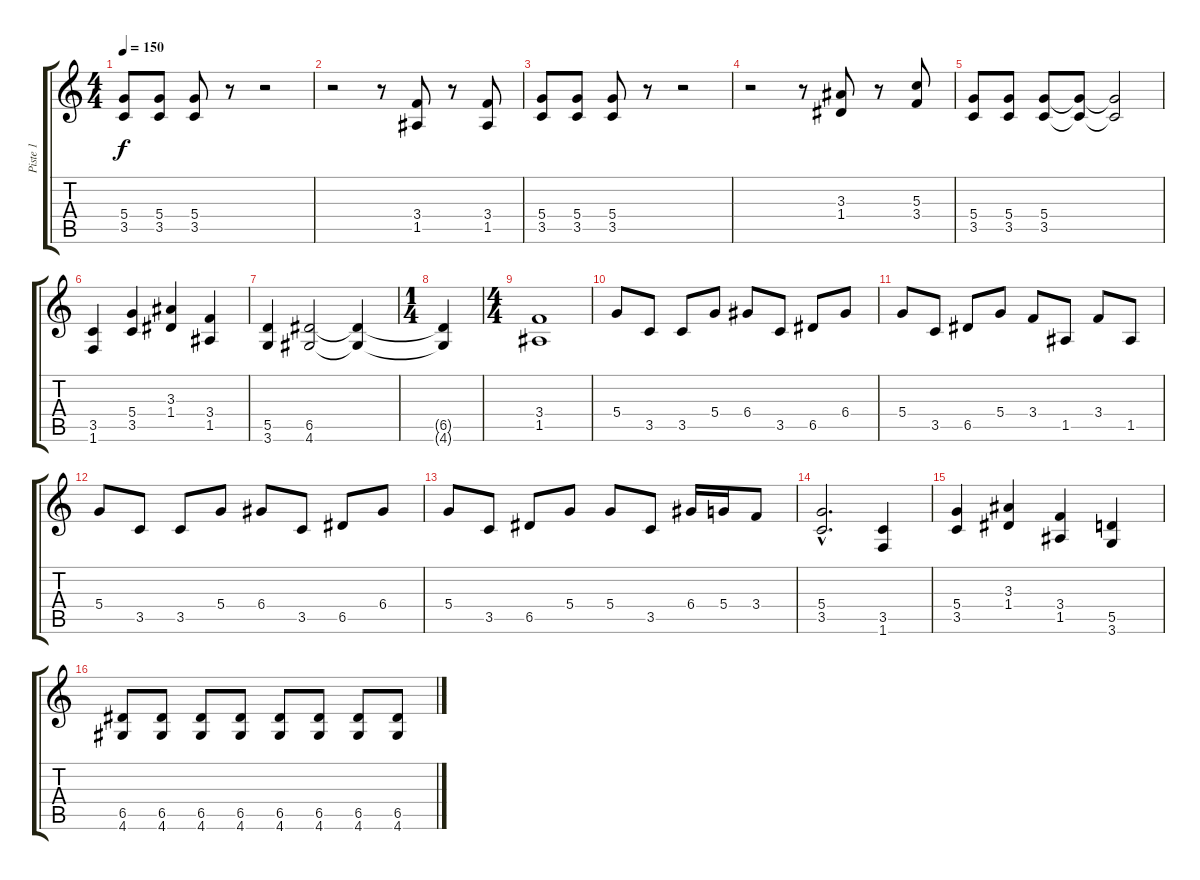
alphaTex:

\track ("Piste 1" "Piste 1") {instrument distortionguitar}
\staff {score tabs}
\tuning (E4 B3 G3 D3 A2 E2) {hide}
\ts (4 4)
\tempo 150
\clef g2
\ks c
(5.4 3.5).8{dy f instrument distortionguitar} (5.4 3.5).8 (5.4 3.5).8 r.8 r.2 |
r.2 r.8 (3.4 1.5).8 r.8 (3.4 1.5).8 |
(5.4 3.5).8 (5.4 3.5).8 (5.4 3.5).8 r.8 r.2 |
r.2 r.8 (3.3 1.4).8 r.8 (5.3 3.4).8 |
(5.4 3.5).8 (5.4 3.5).8 (5.4 3.5).8 (5.4{t} 3.5{t}).8 (5.4{t} 3.5{t}).2 |
(3.5 1.6).4 (5.4 3.5).4 (3.3 1.4).4 (3.4 1.5).4 |
(5.5 3.6).4 (6.5 4.6).2 (6.5{t} 4.6{t}).4 |
\ts (1 4)
(6.5{t} 4.6{t}).4 |
\ts (4 4)
(3.4 1.5).1 |
5.4.8 3.5.8 3.5.8 5.4.8 6.4.8 3.5.8 6.5.8 6.4.8 |
5.4.8 3.5.8 6.5.8 5.4.8 3.4.8 1.5.8 3.4.8 1.5.8 |
5.4.8 3.5.8 3.5.8 5.4.8 6.4.8 3.5.8 6.5.8 6.4.8 |
5.4.8 3.5.8 6.5.8 5.4.8 5.4.8 3.5.8 6.4.16 5.4.16 3.4.8 |
(5.4{hac} 3.5{hac}).2{d} (3.5 1.6).4 |
(5.4 3.5).4 (3.3 1.4).4 (3.4 1.5).4 (5.5 3.6).4 |
(6.5 4.6).8 (6.5 4.6).8 (6.5 4.6).8 (6.5 4.6).8 (6.5 4.6).8 (6.5 4.6).8 (6.5 4.6).8 (6.5 4.6).8
